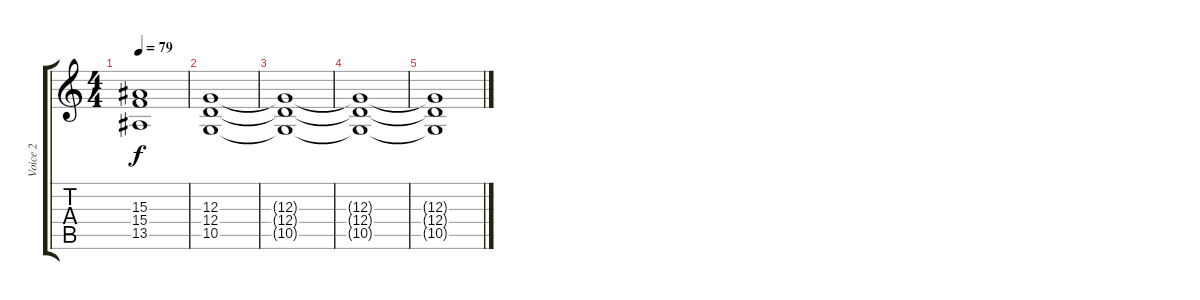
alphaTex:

\track ("Voice 2" "Voice 2") {instrument choiraahs}
\staff {score tabs}
\tuning (E4 B3 G3 D3 A2 E2) {hide}
\ts (4 4)
\tempo 79
\clef g2
\ks c
(15.3 15.4 13.5).1{dy f volume 7} |
(12.3 12.4 10.5).1{volume 10} |
(12.3{t} 12.4{t} 10.5{t}).1{volume 2} |
(12.3{t} 12.4{t} 10.5{t}).1 |
(12.3{t} 12.4{t} 10.5{t}).1
